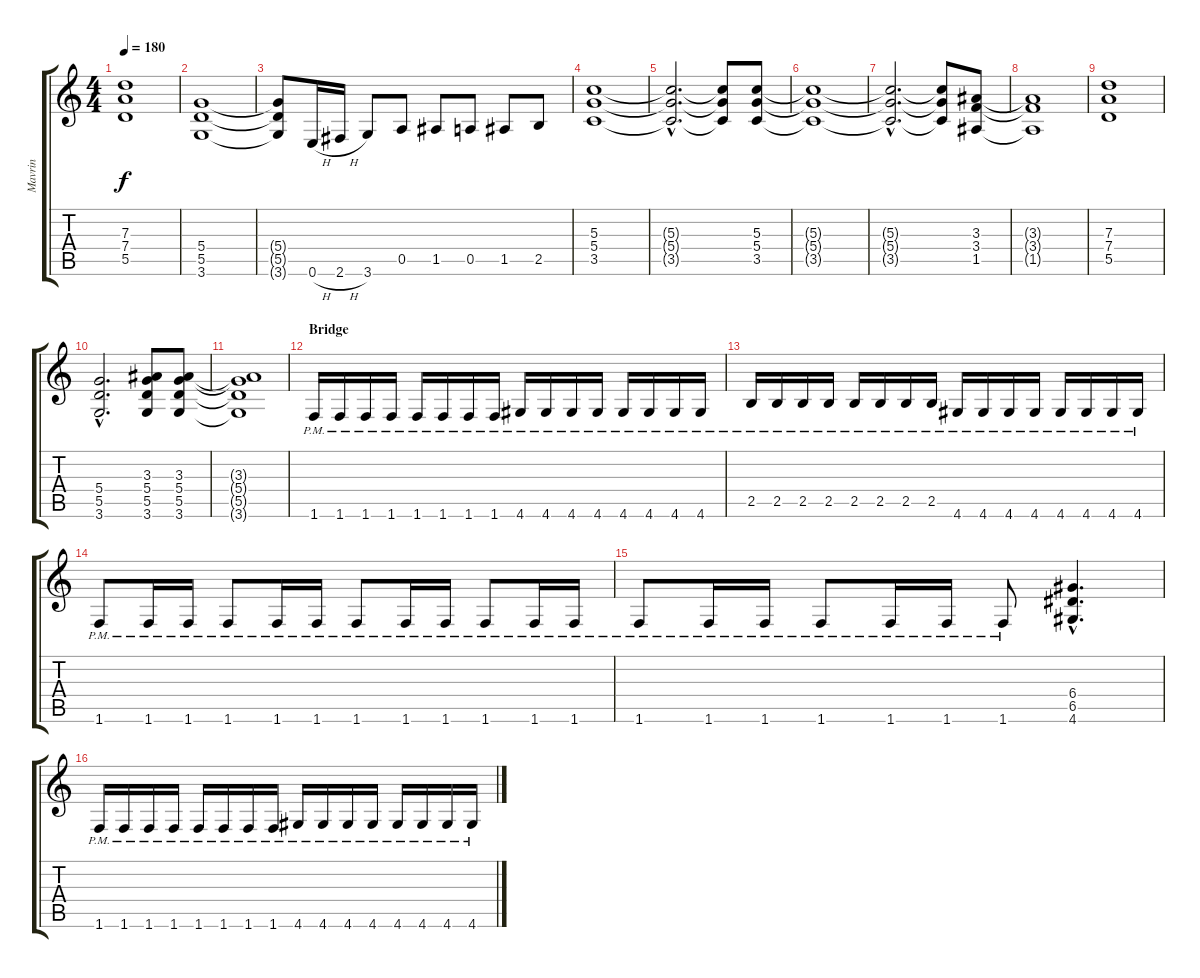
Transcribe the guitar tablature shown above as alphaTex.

\track ("Mavrin" "Mavrin") {instrument overdrivenguitar}
\staff {score tabs}
\tuning (E4 B3 G3 D3 A2 E2) {hide}
\ts (4 4)
\tempo 180
\clef g2
\ks c
(7.3 7.4 5.5).1{dy f} |
(5.4 5.5 3.6).1 |
(5.4{t} 5.5{t} 3.6{t}).8 0.6{h}.16 2.6{h}.16 3.6.8 0.5.8 1.5.8 0.5.8 1.5.8 2.5.8 |
(5.3 5.4 3.5).1 |
(5.3{hac t} 5.4{hac t} 3.5{hac t}).2{d} (5.3{t} 5.4{t} 3.5{t}).8 (5.3 5.4 3.5).8 |
(5.3{t} 5.4{t} 3.5{t}).1 |
(5.3{hac t} 5.4{hac t} 3.5{hac t}).2{d} (5.3{t} 5.4{t} 3.5{t}).8 (3.3 3.4 1.5).8 |
(3.3{t} 3.4{t} 1.5{t}).1 |
(7.3 7.4 5.5).1 |
(5.4{hac} 5.5{hac} 3.6{hac}).2{d} (3.3 5.4 5.5 3.6).8 (3.3 5.4 5.5 3.6).8 |
(3.3{t} 5.4{t} 5.5{t} 3.6{t}).1 |
\section ("" "Bridge")
1.6{pm}.16 1.6{pm}.16 1.6{pm}.16 1.6{pm}.16 1.6{pm}.16 1.6{pm}.16 1.6{pm}.16 1.6{pm}.16 4.6{pm}.16 4.6{pm}.16 4.6{pm}.16 4.6{pm}.16 4.6{pm}.16 4.6{pm}.16 4.6{pm}.16 4.6{pm}.16 |
2.5{pm}.16 2.5{pm}.16 2.5{pm}.16 2.5{pm}.16 2.5{pm}.16 2.5{pm}.16 2.5{pm}.16 2.5{pm}.16 4.6{pm}.16 4.6{pm}.16 4.6{pm}.16 4.6{pm}.16 4.6{pm}.16 4.6{pm}.16 4.6{pm}.16 4.6{pm}.16 |
1.6{pm}.8 1.6{pm}.16 1.6{pm}.16 1.6{pm}.8 1.6{pm}.16 1.6{pm}.16 1.6{pm}.8 1.6{pm}.16 1.6{pm}.16 1.6{pm}.8 1.6{pm}.16 1.6{pm}.16 |
1.6{pm}.8 1.6{pm}.16 1.6{pm}.16 1.6{pm}.8 1.6{pm}.16 1.6{pm}.16 1.6{pm}.8 (6.4{hac} 6.5{hac} 4.6{hac}).4{d} |
1.6{pm}.16 1.6{pm}.16 1.6{pm}.16 1.6{pm}.16 1.6{pm}.16 1.6{pm}.16 1.6{pm}.16 1.6{pm}.16 4.6{pm}.16 4.6{pm}.16 4.6{pm}.16 4.6{pm}.16 4.6{pm}.16 4.6{pm}.16 4.6{pm}.16 4.6{pm}.16
